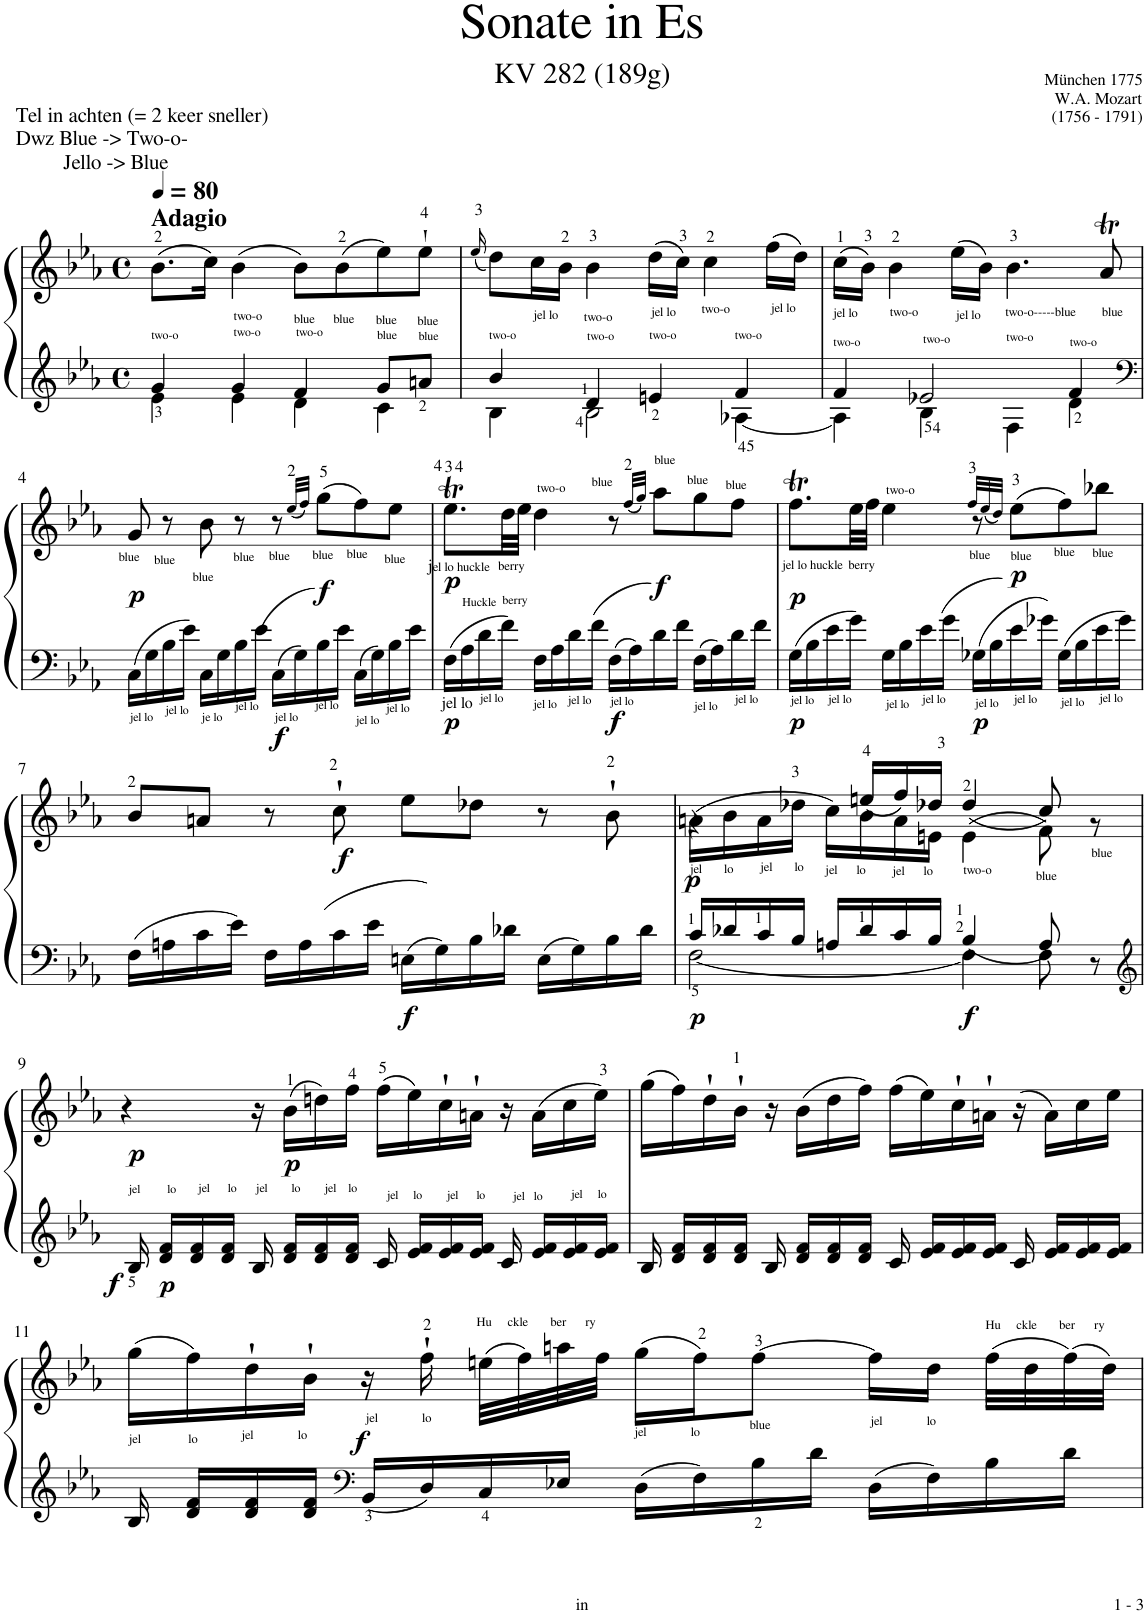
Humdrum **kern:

**kern	**kern	**dynam
*part1	*part1	*part1
*staff2	*staff1	*staff1/2
*I"Piano	*	*
*I'Pno.	*	*
*stria5	*	*
*clefG2	*clefG2	*
*k[b-e-a-]	*k[b-e-a-]	*
*M4/4	*M4/4	*
*met(c)	*met(c)	*
*MM80	*MM80	*
=1	=1	=1
*^	*	*
!	!	!LO:TX:a:B:t=Adagio	!
!	!	!LO:TX:a:t=Tel in achten (= 2 keer sneller)	!
!	!	!LO:TX:a:t=Dwz Blue -> Two-o-	!
!	!	!LO:TX:a:t=Jello -> Blue	!
!LO:TX:a:t=two-o	!	!	!
4g/	4e-\	(8.b-\L	.
.	.	16cc\Jk)	.
!	!	!LO:TX:b:t=two-o	!
!LO:TX:a:t=two-o	!	!	!
4g/	4e-\	(4b-\	.
!	!	!LO:TX:b:t=blue	!
!LO:TX:a:t=two-o	!	!	!
4f/	4d\	8b-\L)	.
!	!	!LO:TX:b:t=blue	!
.	.	(8b-\	.
!	!	!LO:TX:b:t=blue	!
!LO:TX:a:t=blue	!	!	!
8g/L	4c\	8ee-\)	.
!	!	!LO:TX:b:t=blue	!
!LO:TX:a:t=blue	!	!	!
8an/J	.	8ee-`\J	.
=2	=2	=2	=2
.	.	(16qee-/	.
!LO:TX:a:t=two-o	!	!	!
4b-/	4B-\	8dd\L)	.
!	!	!LO:TX:b:t=jel lo	!
.	.	16cc\L	.
.	.	16b-\JJ	.
!	!	!LO:TX:b:t=two-o	!
!LO:TX:a:t=two-o	!	!	!
4d/	2B-\	4b-\	.
!	!	!LO:TX:b:t=jel lo	!
!LO:TX:a:t=two-o	!	!	!
4en/	.	(16dd\LL	.
.	.	16cc\JJ)	.
!	!	!LO:TX:b:t=two-o	!
.	.	4cc\	.
!LO:TX:a:t=two-o	!	!	!
4f/	[4A-X\	.	.
!	!	!LO:TX:b:t=jel lo	!
.	.	(16ff\LL	.
.	.	16dd\JJ)	.
=3	=3	=3	=3
!	!	!LO:TX:b:t=jel lo	!
!LO:TX:a:t=two-o	!	!	!
4f/	4A-\]	(16cc\LL	.
.	.	16b-\JJ)	.
!	!	!LO:TX:b:t=two-o	!
.	.	4b-\	.
!LO:TX:a:t=two-o	!	!	!
2e-X/	4B-\	.	.
!	!	!LO:TX:b:t=jel lo	!
.	.	(16ee-\LL	.
.	.	16b-\JJ)	.
!	!	!LO:TX:b:t=two-o-----blue	!
!	!LO:TX:a:t=two-o	!	!
.	4F\	4.b-\	.
!LO:TX:a:t=two-o	!	!	!
4f/	4d\	.	.
!	!	!LO:TX:b:t=blue	!
.	.	8a-T/	.
*v	*v	*	*
!!LO:LB:g=z
=4	=4	=4
*clefF4	*	*
!	!LO:TX:b:t=blue	!
!LO:TX:b:t=jel lo	!	!
!	!	!LO:DY:b
16C\LL	8g/	p
16G\	.	.
!	!LO:TX:b:t=blue	!
!LO:TX:b:t=jel lo	!	!
16B-\	8r	.
16e-\JJ	.	.
!	!LO:TX:b:t=blue	!
!LO:TX:b:t=je lo	!	!
16C\LL	8b-\	.
16G\	.	.
!	!LO:TX:b:t=blue	!
!LO:TX:b:t=jel lo	!	!
16B-\	8r	.
16e-\JJ	.	.
!	!LO:TX:b:t=blue	!
!LO:TX:b:t=jel lo	!	!
!	!	!LO:DY:b=2
16C\LL	8r	f
16G\	.	.
.	(32qee-/LLL	.
.	32qff/JJJ)	.
!	!LO:TX:b:t=blue	!
!LO:TX:b:t=jel lo	!	!
!	!	!LO:DY:b
16B-\	(8gg\L	f
16e-\JJ	.	.
!	!LO:TX:b:t=blue	!
!LO:TX:b:t=jel lo	!	!
16C\LL	8ff\)	.
16G\	.	.
!	!LO:TX:b:t=blue	!
!LO:TX:b:t=jel lo	!	!
16B-\	8ee-\J	.
16e-\JJ	.	.
=5	=5	=5
!	!LO:TX:b:t=j	!
!	!LO:TX:b:t=el lo huckle	!
!LO:TX:b:t=jel lo	!	!
!	!	!LO:DY:b=2
!	!	!LO:DY:n=1:b
16F\LL	8.ee-T\L	p p
16A-\	.	.
!LO:TX:a:t=Huckle	!	!
!LO:TX:b:t=jel lo	!	!
16d\	.	.
!	!LO:TX:b:t=berry	!
!LO:TX:a:t=berry	!	!
16f\JJ	32dd\LL	.
.	32ee-\JJJ	.
!	!LO:TX:a:t=two-o	!
!LO:TX:b:t=jel lo	!	!
16F\LL	4dd\	.
16A-\	.	.
!LO:TX:b:t=jel lo	!	!
16d\	.	.
16f\JJ	.	.
!	!LO:TX:a:t=blue	!
!LO:TX:b:t=jel lo	!	!
!	!	!LO:DY:n=2:b=2
16F\LL	8r	f
16A-\	.	.
.	(32qff/LLL	.
.	32qgg/JJJ)	.
!	!LO:TX:a:t=blue	!
!	!	!LO:DY:n=3:b
16d\	8aa-\L	f
16f\JJ	.	.
!	!LO:TX:a:t=blue	!
!LO:TX:b:t=jel lo	!	!
16F\LL	8gg\	.
16A-\	.	.
!	!LO:TX:a:t=blue	!
!LO:TX:b:t=jel lo	!	!
16d\	8ff\J	.
16f\JJ	.	.
=6	=6	=6
!	!LO:TX:b:t=jel lo huckle	!
!LO:TX:b:t=jel lo	!	!
!	!	!LO:DY:b=2
!	!	!LO:DY:n=1:b
16G\LL	8.ffT\L	p p
16B-\	.	.
!LO:TX:b:t=jel lo	!	!
16e-\	.	.
!	!LO:TX:b:t=berry	!
16g\JJ	32ee-\LL	.
.	32ff\JJJ	.
!	!LO:TX:a:t=two-o	!
!LO:TX:b:t=jel lo	!	!
16G\LL	4ee-\	.
16B-\	.	.
!LO:TX:b:t=jel lo	!	!
16e-\	.	.
16g\JJ	.	.
!	!LO:TX:b:t=blue	!
!	!LO:TX:b:t=blue	!
!LO:TX:b:t=jel lo	!	!
!	!	!LO:DY:n=2:b=2
16G-X\LL	8r	p
16B-\	.	.
.	32qff/LLL	.
.	(32qee-/	.
.	32qdd/JJJ)	.
!LO:TX:b:t=jel lo	!	!
!	!	!LO:DY:n=3:b
16e-\	(8ee-\L	p
16g-X\JJ	.	.
!	!LO:TX:b:t=blue	!
!LO:TX:b:t=jel lo	!	!
16G-\LL	8ff\)	.
16B-\	.	.
!	!LO:TX:a:t=blue	!
!LO:TX:b:t=jel lo	!	!
16e-\	8bb-X\J	.
16g-\JJ	.	.
!!LO:LB:g=z
=7	=7	=7
16F\LL	8b-/L	.
16An\	.	.
16c\	8an/J	.
16e-\JJ	.	.
16F\LL	8r	.
16A\	.	.
!	!	!LO:DY:b
16c\	8cc`\	f
16e-\JJ	.	.
!	!	!LO:DY:b=2
16En\LL	8ee-\L	f
16G\	.	.
16B-\	8dd-X\J	.
16d-X\JJ	.	.
16E\LL	8r	.
16G\	.	.
16B-\	8b-`\	.
16d-\JJ	.	.
=8	=8	=8
*^	*^	*
!	!	!LO:TX:b:t=jel       lo	!	!
!	!	!	!	!LO:DY:b=2
!	!	!	!	!LO:DY:n=1:b
[2F\	16c/LL	(>16an\LL	4r	p p
.	16d-X/	16b-\	.	.
!	!	!LO:TX:b:t=jel       lo	!	!
.	16c/	16a\	.	.
.	16B-/JJ	16dd-X\JJ	.	.
!	!	!LO:TX:b:t=jel      lo	!	!
.	16An/LL	16cc\LL)	16ryy	.
.	16d-/	16b-\	(16een/LL	.
!	!	!LO:TX:b:t=jel      lo	!	!
.	16c/	16a\	16ff/)	.
.	16B-/JJ	16en\JJ	16dd-X/JJ	.
!	!	!LO:TX:b:t=two-o	!	!
!	!	!	!	!LO:DY:n=2:b=2
4F\]	4B-/	(4e\	(4dd-/	f
!	!	!LO:TX:b:t=blue	!	!
8F\	8A/	8f\)	8cc/)	.
!	!	!LO:TX:b:t=blue	!	!
8r	8ryy	8ryy	8r	.
*	*	*v	*v	*
!!LO:LB:g=z
=9	=9	=9	=9
*clefG2	*	*	*
*	*	*^	*
!LO:TX:a:t=jel         lo	!	!	!	!
!	!	!	!	!LO:DY:b=2
!	!	!	!	!LO:DY:n=1:b
*	*	*v	*v	*
16ryy	16B-/	4r	f p
!	!	!	!LO:DY:n=2:b=2
16d/ 16f/LL	8.ryy	.	p
!LO:TX:a:t=jel      lo	!	!	!
16d/ 16f/	.	.	.
16d/ 16f/JJ	.	.	.
!LO:TX:a:t=jel        lo	!	!	!
16ryy	16B-/	16r	.
!	!	!	!LO:DY:n=3:b
16d/ 16f/LL	8.ryy	(>16b-\LL	p
!LO:TX:a:t=jel    lo	!	!	!
16d/ 16f/	.	16ddn\)	.
16d/ 16f/JJ	.	16ff\JJ	.
!LO:TX:a:t=jel     lo	!	!	!
16ryy	16c/	(>16ff\LL	.
16e-/ 16f/LL	8.ryy	16ee-\)	.
!LO:TX:a:t=jel      lo	!	!	!
16e-/ 16f/	.	16cc`\	.
16e-/ 16f/JJ	.	16an`\JJ	.
!LO:TX:a:t=jel   lo	!	!	!
16ryy	16c/	16r	.
16e-/ 16f/LL	8.ryy	(>16a\LL	.
!LO:TX:a:t=jel     lo	!	!	!
16e-/ 16f/	.	16cc\	.
16e-/ 16f/JJ	.	16ee-\JJ)	.
=10	=10	=10	=10
16ryy	16B-/	(>16gg\LL	.
16d/ 16f/LL	8.ryy	16ff\)	.
16d/ 16f/	.	16dd`\	.
16d/ 16f/JJ	.	16b-`\JJ	.
16ryy	16B-/	16r	.
16d/ 16f/LL	8.ryy	(>16b-\LL	.
16d/ 16f/	.	16dd\	.
16d/ 16f/JJ	.	16ff\JJ)	.
16ryy	16c/	(>16ff\LL	.
16e-/ 16f/LL	8.ryy	16ee-\)	.
16e-/ 16f/	.	16cc`\	.
16e-/ 16f/JJ	.	16an`\JJ	.
16ryy	16c/	(>16r	.
16e-/ 16f/LL	8.ryy	16a\LL)	.
16e-/ 16f/	.	16cc\	.
16e-/ 16f/JJ	.	16ee-\JJ	.
!!LO:LB:g=z
=11	=11	=11	=11
!	!	!LO:TX:b:t=jel               lo	!
16ryy	16B-/	(>16gg\LL	.
16d/ 16f/LL	2...ryy	16ff\)	.
!	!	!LO:TX:b:t=jel              lo	!
16d/ 16f/	.	16dd`\	.
16d/ 16f/JJ	.	16b-`\JJ	.
*clefF4	*	*	*
!	!	!LO:TX:b:t=jel              lo	!
!	!	!	!LO:DY:a=2
16BB-/LL	.	16r	f
16D/	.	16ff`\	.
!	!	!LO:TX:a:t=Hu     ckle       ber      ry	!
16C/	.	(32een\LLL	.
.	.	32ff\)	.
16E-X/JJ	.	32aan\	.
.	.	32ff\JJJ	.
!	!	!LO:TX:b:t=jel              lo	!
16D\LL	.	(>16gg\LL	.
16F\	.	16ff\J)	.
!	!	!LO:TX:b:t=blue	!
16B-\	.	[8ff\J	.
16d\JJ	.	.	.
!	!	!LO:TX:b:t=jel              lo	!
16D\LL	.	16ff\LL]	.
16F\	.	16dd\JJ	.
!	!	!LO:TX:a:t=Hu     ckle       ber      ry	!
16B-\	.	(32ff\LLL	.
.	.	32dd\	.
16d\JJ	.	(32ff\)	.
.	.	32dd\JJJ)	.
*v	*v	*	*
=	=	=
*-	*-	*-
